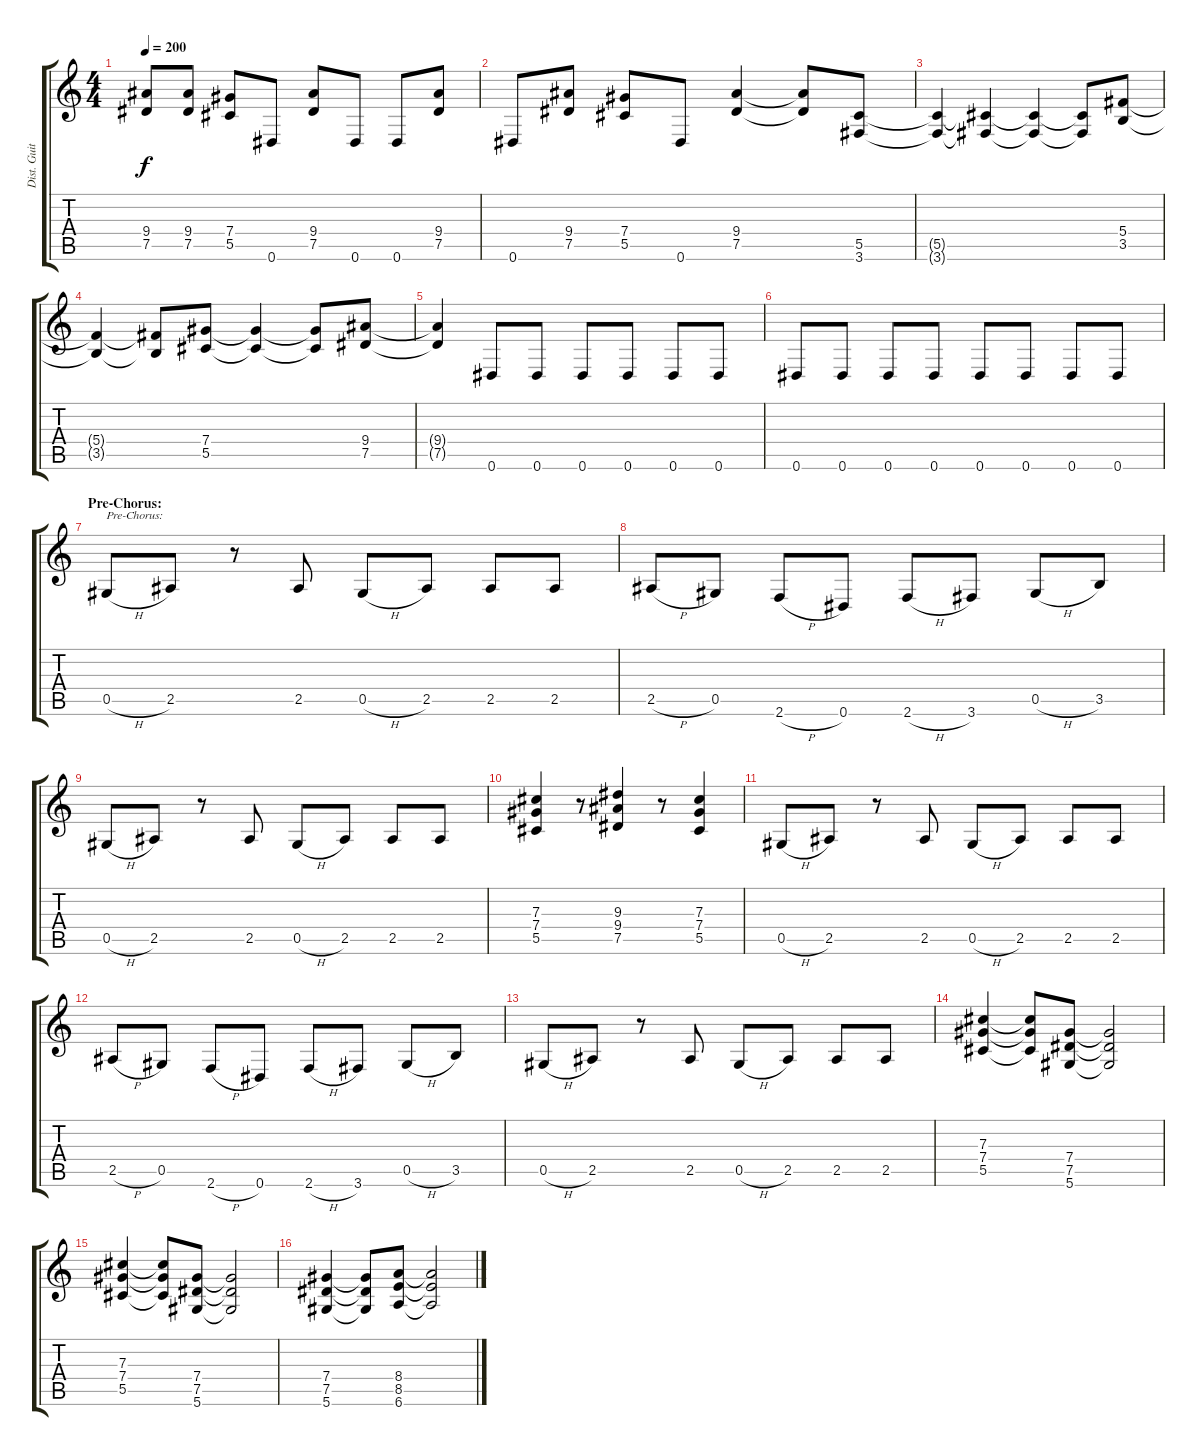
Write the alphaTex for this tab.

\track ("Dist. Guitar 2" "Dist. Guit") {instrument distortionguitar}
\staff {score tabs}
\tuning (Eb4 Bb3 Gb3 Db3 Ab2 Eb2) {hide}
\ts (4 4)
\tempo 200
\clef g2
\ks c
(9.4 7.5).8{dy f} (9.4 7.5).8 (7.4 5.5).8 0.6.8 (9.4 7.5).8 0.6.8 0.6.8 (9.4 7.5).8 |
0.6.8 (9.4 7.5).8 (7.4 5.5).8 0.6.8 (9.4 7.5).4 (9.4{t} 7.5{t}).8 (5.5 3.6).8 |
(5.5{t} 3.6{t}).4 (5.5{t} 3.6{t}).4 (5.5{t} 3.6{t}).4 (5.5{t} 3.6{t}).8 (5.4 3.5).8 |
(5.4{t} 3.5{t}).4 (5.4{t} 3.5{t}).8 (7.4 5.5).8 (7.4{t} 5.5{t}).4 (7.4{t} 5.5{t}).8 (9.4 7.5).8 |
(9.4{t} 7.5{t}).4 0.6.8 0.6.8 0.6.8 0.6.8 0.6.8 0.6.8 |
0.6.8 0.6.8 0.6.8 0.6.8 0.6.8 0.6.8 0.6.8 0.6.8 |
\section ("" "Pre-Chorus:")
0.5{h}.8{txt "Pre-Chorus:"} 2.5.8 r.8 2.5.8 0.5{h}.8 2.5.8 2.5.8 2.5.8 |
2.5{h}.8 0.5.8 2.6{h}.8 0.6.8 2.6{h}.8 3.6.8 0.5{h}.8 3.5.8 |
0.5{h}.8 2.5.8 r.8 2.5.8 0.5{h}.8 2.5.8 2.5.8 2.5.8 |
(7.3 7.4 5.5).4 r.8 (9.3 9.4 7.5).4 r.8 (7.3 7.4 5.5).4 |
0.5{h}.8 2.5.8 r.8 2.5.8 0.5{h}.8 2.5.8 2.5.8 2.5.8 |
2.5{h}.8 0.5.8 2.6{h}.8 0.6.8 2.6{h}.8 3.6.8 0.5{h}.8 3.5.8 |
0.5{h}.8 2.5.8 r.8 2.5.8 0.5{h}.8 2.5.8 2.5.8 2.5.8 |
(7.3 7.4 5.5).4 (7.3{t} 7.4{t} 5.5{t}).8 (7.4 7.5 5.6).8 (7.4{t} 7.5{t} 5.6{t}).2 |
(7.3 7.4 5.5).4 (7.3{t} 7.4{t} 5.5{t}).8 (7.4 7.5 5.6).8 (7.4{t} 7.5{t} 5.6{t}).2 |
(7.4 7.5 5.6).4 (7.4{t} 7.5{t} 5.6{t}).8 (8.4 8.5 6.6).8 (8.4{t} 8.5{t} 6.6{t}).2
